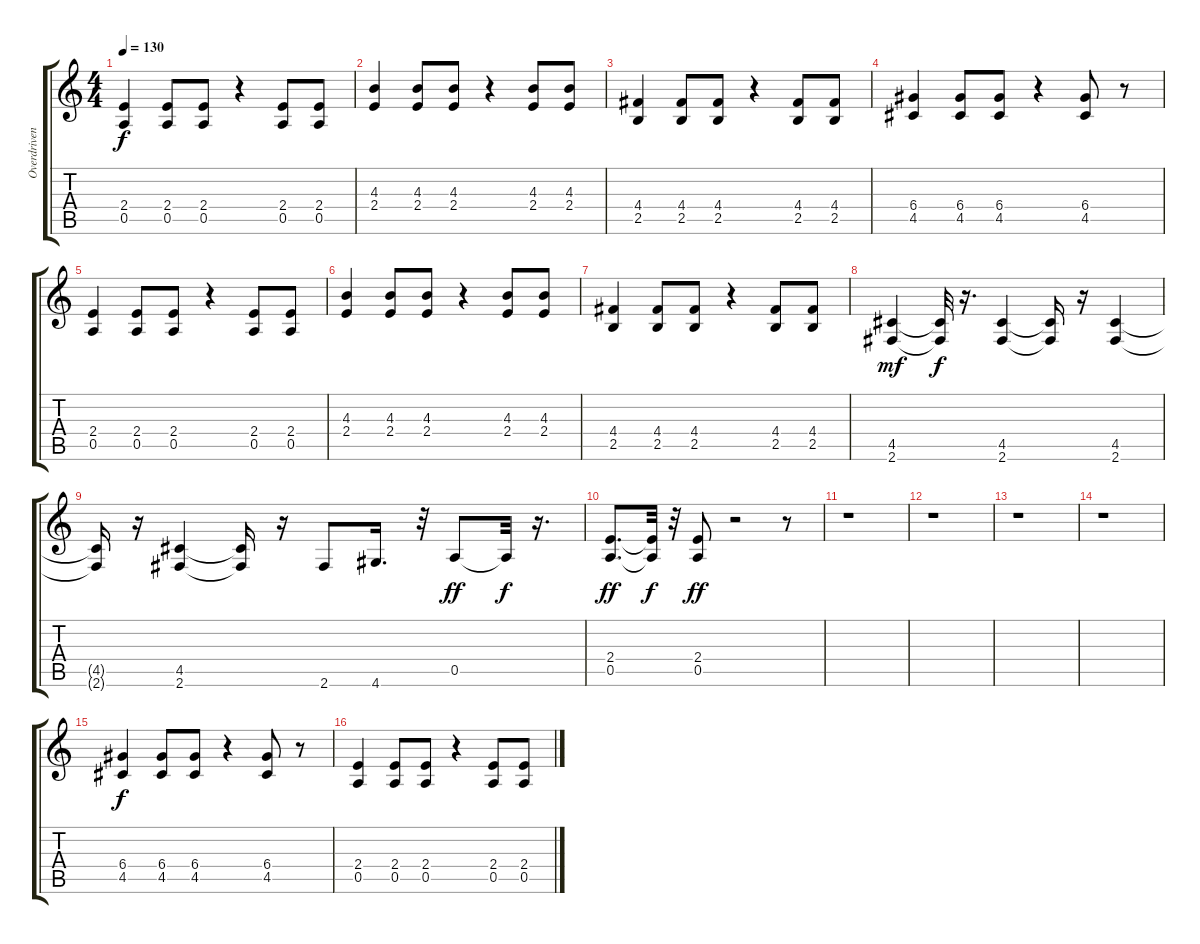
\track ("Overdriven Guitar 3" "Overdriven") {instrument overdrivenguitar}
\staff {score tabs}
\tuning (E4 B3 G3 D3 A2 E2) {hide}
\ts (4 4)
\tempo 130
\clef g2
\ks c
(2.4 0.5).4{dy f} (2.4 0.5).8 (2.4 0.5).8 r.4 (2.4 0.5).8 (2.4 0.5).8 |
(4.3 2.4).4 (4.3 2.4).8 (4.3 2.4).8 r.4 (4.3 2.4).8 (4.3 2.4).8 |
(4.4 2.5).4 (4.4 2.5).8 (4.4 2.5).8 r.4 (4.4 2.5).8 (4.4 2.5).8 |
(6.4 4.5).4 (6.4 4.5).8 (6.4 4.5).8 r.4 (6.4 4.5).8 r.8 |
(2.4 0.5).4 (2.4 0.5).8 (2.4 0.5).8 r.4 (2.4 0.5).8 (2.4 0.5).8 |
(4.3 2.4).4 (4.3 2.4).8 (4.3 2.4).8 r.4 (4.3 2.4).8 (4.3 2.4).8 |
(4.4 2.5).4 (4.4 2.5).8 (4.4 2.5).8 r.4 (4.4 2.5).8 (4.4 2.5).8 |
(4.5 2.6).4{dy mf} (4.5{t} 2.6{t}).32{dy f} r.16{d} (4.5 2.6).4 (4.5{t} 2.6{t}).16 r.16 (4.5 2.6).4 |
(4.5{t} 2.6{t}).16 r.16 (4.5 2.6).4 (4.5{t} 2.6{t}).16 r.16 2.6.8 4.6.16{d} r.32 0.5.8{dy ff} 0.5{t}.32{dy f} r.16{d} |
(2.4 0.5).8{d dy ff} (2.4{t} 0.5{t}).32{dy f} r.32 (2.4 0.5).8{dy ff} r.2 r.8 |
r.1 |
r.1 |
r.1 |
r.1 |
(6.4 4.5).4{dy f} (6.4 4.5).8 (6.4 4.5).8 r.4 (6.4 4.5).8 r.8 |
(2.4 0.5).4 (2.4 0.5).8 (2.4 0.5).8 r.4 (2.4 0.5).8 (2.4 0.5).8
